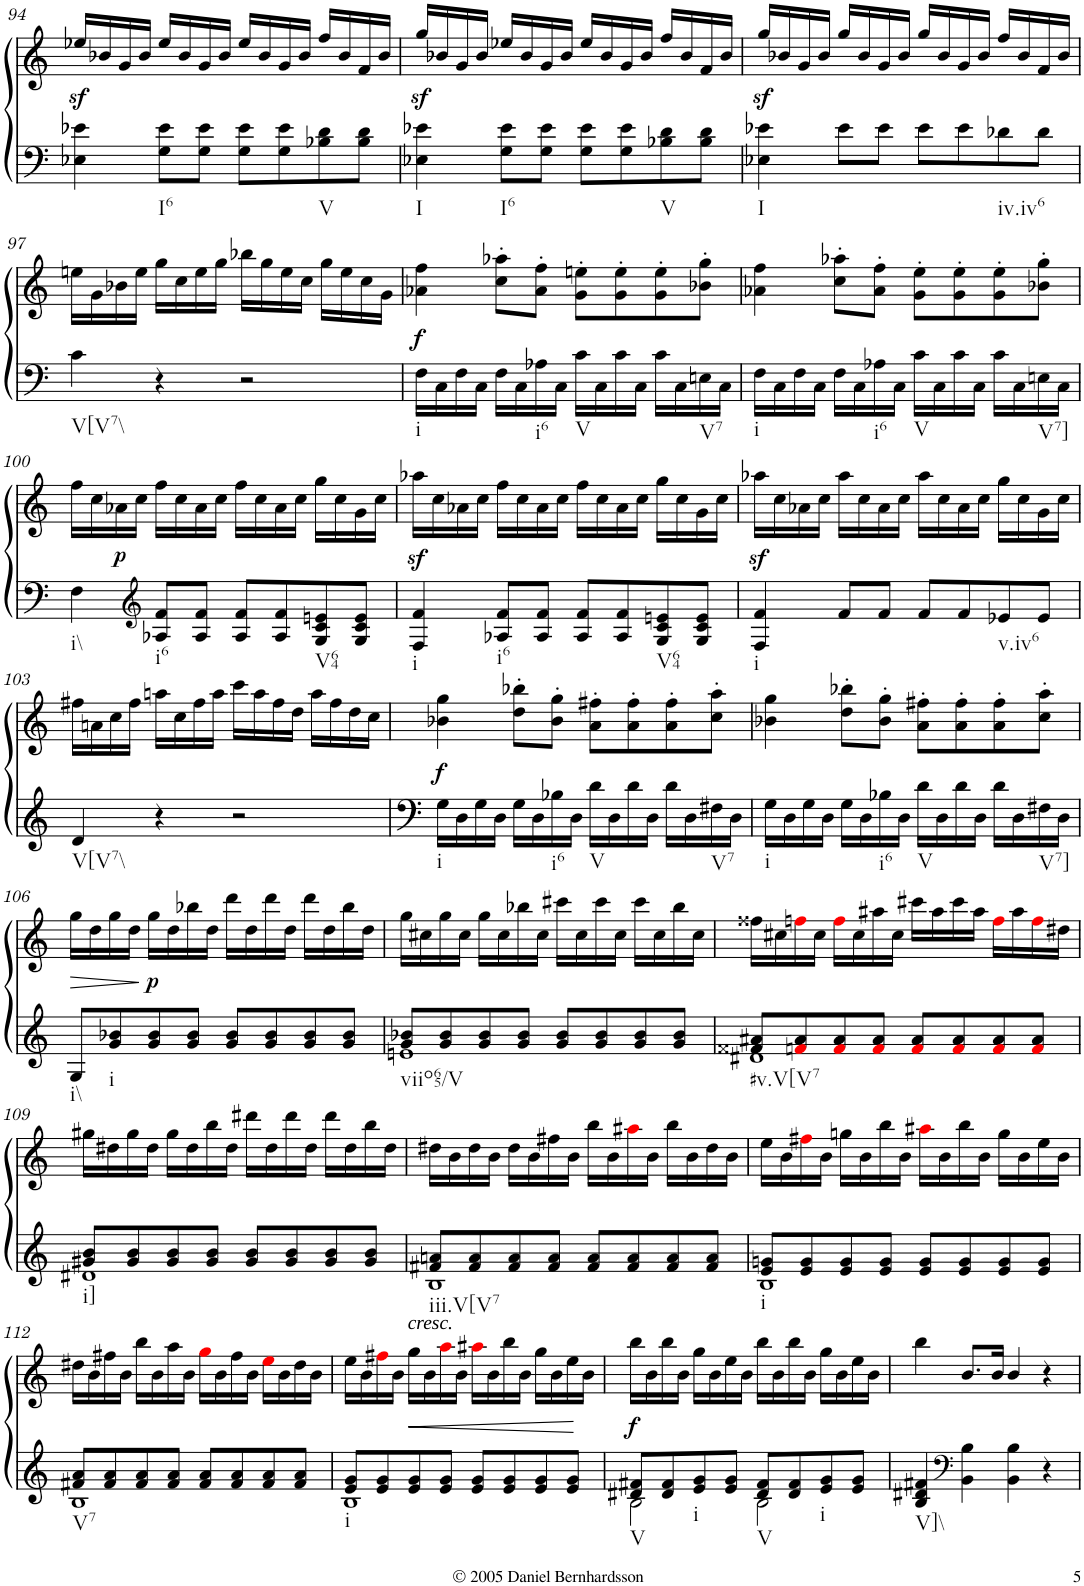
**kern	**kern	**dynam
*part1	*part1	*part1
*staff2	*staff1	*staff1/2
*I"Piano	*	*
*I'Pno.	*	*
!!LO:PB:g=z
*clefF4	*clefG2	*
*k[]	*k[]	*
*M4/4	*M4/4	*
*met(c)	*met(c)	*
=94	=94	=94
4E-X\ 4e-X\	16ee-Xz</LL	.
.	16b-X/	.
.	16g/	.
.	16b-/JJ	.
!LO:TX:b:t=I6	!	!
8G\ 8e-\L	16ee-/LL	.
.	16b-/	.
8G\ 8e-\J	16g/	.
.	16b-/JJ	.
8G\ 8e-\L	16ee-/LL	.
.	16b-/	.
8G\ 8e-\	16g/	.
.	16b-/JJ	.
!LO:TX:b:t=V	!	!
8B-X\ 8d\	16ff/LL	.
.	16b-/	.
8B-\ 8d\J	16f/	.
.	16b-/JJ	.
=95	=95	=95
!LO:TX:b:t=I	!	!
4E-X\ 4e-X\	16ggz</LL	.
.	16b-X/	.
.	16g/	.
.	16b-/JJ	.
!LO:TX:b:t=I6	!	!
8G\ 8e-\L	16ee-X/LL	.
.	16b-/	.
8G\ 8e-\J	16g/	.
.	16b-/JJ	.
8G\ 8e-\L	16ee-/LL	.
.	16b-/	.
8G\ 8e-\	16g/	.
.	16b-/JJ	.
!LO:TX:b:t=V	!	!
8B-X\ 8d\	16ff/LL	.
.	16b-/	.
8B-\ 8d\J	16f/	.
.	16b-/JJ	.
=96	=96	=96
!LO:TX:b:t=I	!	!
4E-X\ 4e-X\	16ggz</LL	.
.	16b-X/	.
.	16g/	.
.	16b-/JJ	.
8e-\L	16gg/LL	.
.	16b-/	.
8e-\J	16g/	.
.	16b-/JJ	.
8e-\L	16gg/LL	.
.	16b-/	.
8e-\	16g/	.
.	16b-/JJ	.
!LO:TX:b:t=iv.iv6	!	!
8d-X\	16ff/LL	.
.	16b-/	.
8d-\J	16f/	.
.	16b-/JJ	.
!!LO:LB:g=z
=97	=97	=97
!LO:TX:b:t=V[V7\\	!	!
4c\	16een\LL	.
.	16g\	.
.	16b-X\	.
.	16ee\JJ	.
4r	16gg\LL	.
.	16cc\	.
.	16ee\	.
.	16gg\JJ	.
2r	16bb-X\LL	.
.	16gg\	.
.	16ee\	.
.	16cc\JJ	.
.	16gg\LL	.
.	16ee\	.
.	16cc\	.
.	16g\JJ	.
=98	=98	=98
!LO:TX:b:t=i	!	!
!	!	!LO:DY:b
16F\LL	4a-X\ 4ff\	f
16C\	.	.
16F\	.	.
16C\JJ	.	.
16F\LL	8cc\' 8aa-X\'L	.
16C\	.	.
!LO:TX:b:t=i6	!	!
16A-X\	8a-\' 8ff\'J	.
16C\JJ	.	.
!LO:TX:b:t=V	!	!
16c\LL	8g\' 8een\'L	.
16C\	.	.
16c\	8g\' 8ee\'	.
16C\JJ	.	.
16c\LL	8g\' 8ee\'	.
16C\	.	.
!LO:TX:b:t=V7	!	!
16En\	8b-X\' 8gg\'J	.
16C\JJ	.	.
=99	=99	=99
!LO:TX:b:t=i	!	!
16F\LL	4a-X\ 4ff\	.
16C\	.	.
16F\	.	.
16C\JJ	.	.
16F\LL	8cc\' 8aa-X\'L	.
16C\	.	.
!LO:TX:b:t=i6	!	!
16A-X\	8a-\' 8ff\'J	.
16C\JJ	.	.
!LO:TX:b:t=V	!	!
16c\LL	8g\' 8ee\'L	.
16C\	.	.
16c\	8g\' 8ee\'	.
16C\JJ	.	.
16c\LL	8g\' 8ee\'	.
16C\	.	.
!LO:TX:b:t=V7]	!	!
16En\	8b-X\' 8gg\'J	.
16C\JJ	.	.
!!LO:LB:g=z
=100	=100	=100
!LO:TX:b:t=i\\	!	!
4F\	16ff\LL	.
.	16cc\	.
!	!	!LO:DY:b
.	16a-X\	p
.	16cc\JJ	.
*clefG2	*	*
!LO:TX:b:t=i6	!	!
8A-X/ 8f/L	16ff\LL	.
.	16cc\	.
8A-/ 8f/J	16a-\	.
.	16cc\JJ	.
8A-/ 8f/L	16ff\LL	.
.	16cc\	.
8A-/ 8f/	16a-\	.
.	16cc\JJ	.
!LO:TX:b:t=V64	!	!
8G/ 8c/ 8en/	16gg\LL	.
.	16cc\	.
8G/ 8c/ 8e/J	16g\	.
.	16cc\JJ	.
=101	=101	=101
!LO:TX:b:t=i	!	!
4F/ 4f/	16aa-Xz<\LL	.
.	16cc\	.
.	16a-X\	.
.	16cc\JJ	.
!LO:TX:b:t=i6	!	!
8A-X/ 8f/L	16ff\LL	.
.	16cc\	.
8A-/ 8f/J	16a-\	.
.	16cc\JJ	.
8A-/ 8f/L	16ff\LL	.
.	16cc\	.
8A-/ 8f/	16a-\	.
.	16cc\JJ	.
!LO:TX:b:t=V64	!	!
8G/ 8c/ 8en/	16gg\LL	.
.	16cc\	.
8G/ 8c/ 8e/J	16g\	.
.	16cc\JJ	.
=102	=102	=102
!LO:TX:b:t=i	!	!
4F/ 4f/	16aa-Xz<\LL	.
.	16cc\	.
.	16a-X\	.
.	16cc\JJ	.
8f/L	16aa-\LL	.
.	16cc\	.
8f/J	16a-\	.
.	16cc\JJ	.
8f/L	16aa-\LL	.
.	16cc\	.
8f/	16a-\	.
.	16cc\JJ	.
!LO:TX:b:t=v.iv6	!	!
8e-X/	16gg\LL	.
.	16cc\	.
8e-/J	16g\	.
.	16cc\JJ	.
!!LO:LB:g=z
=103	=103	=103
!LO:TX:b:t=V[V7\\	!	!
4d/	16ff#X\LL	.
.	16an\	.
.	16cc\	.
.	16ff#\JJ	.
4r	16aan\LL	.
.	16cc\	.
.	16ff#\	.
.	16aa\JJ	.
2r	16ccc\LL	.
.	16aa\	.
.	16ff#\	.
.	16dd\JJ	.
.	16aa\LL	.
.	16ff#\	.
.	16dd\	.
.	16cc\JJ	.
=104	=104	=104
!LO:TX:b:t=i	!	!
!	!	!LO:DY:b
16G\LL	4b-X\ 4gg\	f
16D\	.	.
16G\	.	.
16D\JJ	.	.
16G\LL	8dd\' 8bb-X\'L	.
16D\	.	.
!LO:TX:b:t=i6	!	!
16B-X\	8b-\' 8gg\'J	.
16D\JJ	.	.
!LO:TX:b:t=V	!	!
16d\LL	8a\' 8ff#X\'L	.
16D\	.	.
16d\	8a\' 8ff#\'	.
16D\JJ	.	.
16d\LL	8a\' 8ff#\'	.
16D\	.	.
!LO:TX:b:t=V7	!	!
16F#X\	8cc\' 8aa\'J	.
16D\JJ	.	.
=105	=105	=105
!LO:TX:b:t=i	!	!
16G\LL	4b-X\ 4gg\	.
16D\	.	.
16G\	.	.
16D\JJ	.	.
16G\LL	8dd\' 8bb-X\'L	.
16D\	.	.
!LO:TX:b:t=i6	!	!
16B-X\	8b-\' 8gg\'J	.
16D\JJ	.	.
!LO:TX:b:t=V	!	!
16d\LL	8a\' 8ff#X\'L	.
16D\	.	.
16d\	8a\' 8ff#\'	.
16D\JJ	.	.
16d\LL	8a\' 8ff#\'	.
16D\	.	.
!LO:TX:b:t=V7]	!	!
16F#X\	8cc\' 8aa\'J	.
16D\JJ	.	.
!!LO:LB:g=z
=106	=106	=106
!LO:TX:b:t=i\\	!	!
!	!	!LO:HP:b
8G/L	16gg\LL	>
.	16dd\	.
!LO:TX:b:t=i	!	!
8g/ 8b-X/	16gg\	.
.	16dd\JJ	.
!	!	!LO:DY:n=1:b
8g/ 8b-/	16gg\LL	] p
.	16dd\	.
8g/ 8b-/J	16bb-X\	.
.	16dd\JJ	.
8g/ 8b-/L	16ddd\LL	.
.	16dd\	.
8g/ 8b-/	16ddd\	.
.	16dd\JJ	.
8g/ 8b-/	16ddd\LL	.
.	16dd\	.
8g/ 8b-/J	16bb-\	.
.	16dd\JJ	.
=107	=107	=107
*^	*	*
!LO:TX:b:t=viio65/V	!	!	!
8g/ 8b-X/L	1en	16gg\LL	.
.	.	16cc#X\	.
8g/ 8b-/	.	16gg\	.
.	.	16cc#\JJ	.
8g/ 8b-/	.	16gg\LL	.
.	.	16cc#\	.
8g/ 8b-/J	.	16bb-X\	.
.	.	16cc#\JJ	.
8g/ 8b-/L	.	16ccc#X\LL	.
.	.	16cc#\	.
8g/ 8b-/	.	16ccc#\	.
.	.	16cc#\JJ	.
8g/ 8b-/	.	16ccc#\LL	.
.	.	16cc#\	.
8g/ 8b-/J	.	16bb-\	.
.	.	16cc#\JJ	.
=108	=108	=108	=108
!LO:TX:b:t=#v.V[V7	!	!	!
8f##X/ 8a#X/L	1d#X	16ff##X\LL	.
.	.	16cc#X\	.
8fni/ 8a#/	.	16ffni\	.
.	.	16cc#\JJ	.
8fi/ 8a#/	.	16ffi\LL	.
.	.	16cc#\	.
8fi/ 8a#/J	.	16aa#X\	.
.	.	16cc#\JJ	.
8fi/ 8a#/L	.	16ccc#X\LL	.
.	.	16aa#\	.
8fi/ 8a#/	.	16ccc#\	.
.	.	16aa#\JJ	.
8fi/ 8a#/	.	16ffi\LL	.
.	.	16aa#\	.
8fi/ 8a#/J	.	16ffi\	.
.	.	16dd#X\JJ	.
!!LO:LB:g=z
=109	=109	=109	=109
!LO:TX:b:t=i]	!	!	!
8g#X/ 8b/L	1d#X	16gg#X\LL	.
.	.	16dd#X\	.
8g#/ 8b/	.	16gg#\	.
.	.	16dd#\JJ	.
8g#/ 8b/	.	16gg#\LL	.
.	.	16dd#\	.
8g#/ 8b/J	.	16bb\	.
.	.	16dd#\JJ	.
8g#/ 8b/L	.	16ddd#X\LL	.
.	.	16dd#\	.
8g#/ 8b/	.	16ddd#\	.
.	.	16dd#\JJ	.
8g#/ 8b/	.	16ddd#\LL	.
.	.	16dd#\	.
8g#/ 8b/J	.	16bb\	.
.	.	16dd#\JJ	.
=110	=110	=110	=110
!LO:TX:b:t=iii.V[V7	!	!	!
8f#X/ 8an/L	1B	16dd#X\LL	.
.	.	16b\	.
8f#/ 8a/	.	16dd#\	.
.	.	16b\JJ	.
8f#/ 8a/	.	16dd#\LL	.
.	.	16b\	.
8f#/ 8a/J	.	16ff#X\	.
.	.	16b\JJ	.
8f#/ 8a/L	.	16bb\LL	.
.	.	16b\	.
8f#/ 8a/	.	16aa#Xi\	.
.	.	16b\JJ	.
8f#/ 8a/	.	16bb\LL	.
.	.	16b\	.
8f#/ 8a/J	.	16dd#\	.
.	.	16b\JJ	.
=111	=111	=111	=111
!LO:TX:b:t=i	!	!	!
8e/ 8gn/L	1B	16ee\LL	.
.	.	16b\	.
8e/ 8g/	.	16ff#Xi\	.
.	.	16b\JJ	.
8e/ 8g/	.	16ggn\LL	.
.	.	16b\	.
8e/ 8g/J	.	16bb\	.
.	.	16b\JJ	.
8e/ 8g/L	.	16aa#Xi\LL	.
.	.	16b\	.
8e/ 8g/	.	16bb\	.
.	.	16b\JJ	.
8e/ 8g/	.	16gg\LL	.
.	.	16b\	.
8e/ 8g/J	.	16ee\	.
.	.	16b\JJ	.
!!LO:LB:g=z
=112	=112	=112	=112
!LO:TX:b:t=V7	!	!	!
8f#X/ 8a/L	1B	16dd#X\LL	.
.	.	16b\	.
8f#/ 8a/	.	16ff#X\	.
.	.	16b\JJ	.
8f#/ 8a/	.	16bb\LL	.
.	.	16b\	.
8f#/ 8a/J	.	16aa\	.
.	.	16b\JJ	.
8f#/ 8a/L	.	16ggi\LL	.
.	.	16b\	.
8f#/ 8a/	.	16ff#\	.
.	.	16b\JJ	.
8f#/ 8a/	.	16eei\LL	.
.	.	16b\	.
8f#/ 8a/J	.	16dd#\	.
.	.	16b\JJ	.
=113	=113	=113	=113
!LO:TX:b:t=i	!	!	!
8e/ 8g/L	1B	16ee\LL	.
.	.	16b\	.
8e/ 8g/	.	16ff#Xi\	.
.	.	16b\JJ	.
!	!	!LO:TX:a:i:t=cresc.	!
!	!	!	!LO:HP:b
8e/ 8g/	.	16gg\LL	<
.	.	16b\	.
8e/ 8g/J	.	16aai\	.
.	.	16b\JJ	.
8e/ 8g/L	.	16aa#Xi\LL	.
.	.	16b\	.
8e/ 8g/	.	16bb\	.
.	.	16b\JJ	.
8e/ 8g/	.	16gg\LL	.
.	.	16b\	.
8e/ 8g/J	.	16ee\	.
.	.	16b\JJ	[
=114	=114	=114	=114
!LO:TX:b:t=V	!	!	!
!	!	!	!LO:DY:b
8d#X/ 8f#X/L	2B\	16bb\LL	f
.	.	16b\	.
8d#/ 8f#/	.	16bb\	.
.	.	16b\JJ	.
!LO:TX:b:t=i	!	!	!
8e/ 8g/	.	16gg\LL	.
.	.	16b\	.
8e/ 8g/J	.	16ee\	.
.	.	16b\JJ	.
!LO:TX:b:t=V	!	!	!
8d#/ 8f#/L	2B\	16bb\LL	.
.	.	16b\	.
8d#/ 8f#/	.	16bb\	.
.	.	16b\JJ	.
!LO:TX:b:t=i	!	!	!
8e/ 8g/	.	16gg\LL	.
.	.	16b\	.
8e/ 8g/J	.	16ee\	.
.	.	16b\JJ	.
*v	*v	*	*
=115	=115	=115
!LO:TX:b:t=V]\\	!	!
4B/ 4d#X/ 4f#X/	4bb\	.
*clefF4	*	*
4BB\ 4B\	8.b/L	.
.	16b/Jk	.
4BB\ 4B\	4b/	.
4r	4r	.
=	=	=
*-	*-	*-
